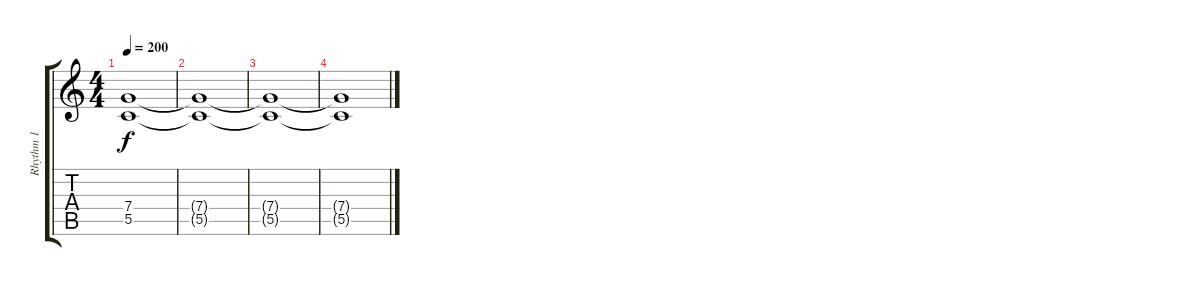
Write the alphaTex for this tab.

\track ("Rhythm 1" "Rhythm 1") {instrument distortionguitar}
\staff {score tabs}
\tuning (D4 A3 F3 C3 G2 D2) {hide}
\ts (4 4)
\tempo 200
\clef g2
\ks c
(7.4 5.5).1{dy f} |
(7.4{t} 5.5{t}).1{volume 0} |
(7.4{t} 5.5{t}).1 |
(7.4{t} 5.5{t}).1
